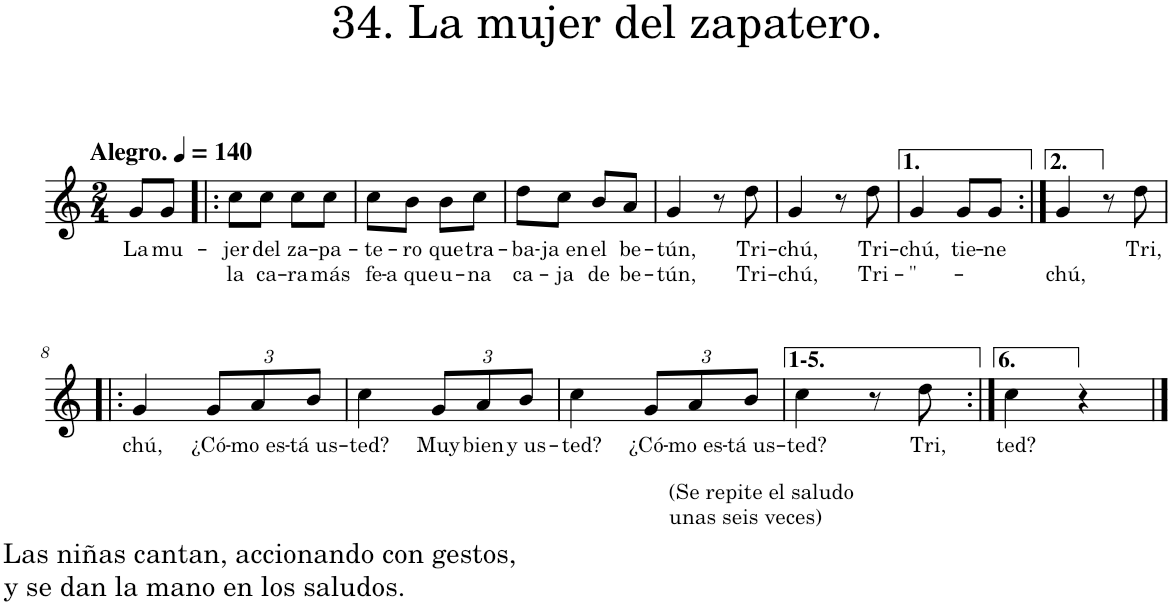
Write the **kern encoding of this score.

**kern	**text	**text
*part1	*part1	*part1
*staff1	*staff1	*staff1
*I"Piano	*	*
*I'Pno.	*	*
*clefG2	*	*
*k[]	*	*
*M2/4	*	*
*MM140	*	*
=	=	=
!LO:TX:a:B:t=Alegro.	!	!
!	!LO:LY:b	!
8g/L	La	.
!	!LO:LY:b	!
8g/J	mu-	.
=1!|:	=1!|:	=1!|:
!	!LO:LY:b	!LO:LY:b
8cc\L	-jer	la
!	!LO:LY:b	!LO:LY:b
8cc\J	del	ca-
!	!LO:LY:b	!LO:LY:b
8cc\L	za-	-ra
!	!LO:LY:b	!LO:LY:b
8cc\J	-pa-	más
=2	=2	=2
!	!LO:LY:b	!LO:LY:b
8cc\L	-te-	fe-
!	!LO:LY:b	!LO:LY:b
8b\J	-ro	-a que
!	!LO:LY:b	!LO:LY:b
8b\L	que	u-
!	!LO:LY:b	!LO:LY:b
8cc\J	tra-	-na
=3	=3	=3
!	!LO:LY:b	!LO:LY:b
8dd\L	-ba-	ca-
!	!LO:LY:b	!LO:LY:b
8cc\J	-ja en	-ja
!	!LO:LY:b	!LO:LY:b
8b/L	el	de
!	!LO:LY:b	!LO:LY:b
8a/J	be-	be-
=4	=4	=4
!	!LO:LY:b	!LO:LY:b
4g/	-tún,	-tún,
8r	.	.
!	!LO:LY:b	!LO:LY:b
8dd\	Tri-	Tri-
=5	=5	=5
!	!LO:LY:b	!LO:LY:b
4g/	-chú,	-chú,
8r	.	.
!	!LO:LY:b	!LO:LY:b
8dd\	Tri-	Tri-
=6	=6	=6
!	!LO:LY:b	!LO:LY:b
4g/	-chú,	-"-
!	!LO:LY:b	!
8g/L	tie-	.
!	!LO:LY:b	!
8g/J	-ne	.
=7:|!	=7:|!	=7:|!
!	!	!LO:LY:b
4g/	.	-chú,
8r	.	.
!	!LO:LY:b	!
8dd\	Tri,	.
!!LO:LB:g=z
=8!|:	=8!|:	=8!|:
!LO:TX:b:t=Las niñas cantan, accionando con gestos,	!	!
!LO:TX:b:t=y se dan la mano en los saludos.	!	!
!	!LO:LY:b	!
4g/	chú,	.
*Xbrackettup	*	*
!	!LO:LY:b	!
12g/L	¿Có-	.
!	!LO:LY:b	!
12a/	-mo es-	.
!	!LO:LY:b	!
12b/J	-tá us-	.
=9	=9	=9
!	!LO:LY:b	!
4cc\	-ted?	.
!	!LO:LY:b	!
12g/L	Muy	.
!	!LO:LY:b	!
12a/	bien	.
!	!LO:LY:b	!
12b/J	y us-	.
=10	=10	=10
!	!LO:LY:b	!
4cc\	-ted?	.
!	!LO:LY:b	!
12g/L	¿Có-	.
!	!LO:LY:b	!
12a/	-mo es-	.
!	!LO:LY:b	!
12b/J	-tá us-	.
=11	=11	=11
!LO:TX:b:t=(Se repite el saludo	!	!
!LO:TX:b:t=unas seis veces)	!	!
!	!LO:LY:b	!
4cc\	-ted?	.
8r	.	.
!	!LO:LY:b	!
8dd\	Tri,	.
=12:|!	=12:|!	=12:|!
!	!LO:LY:b	!
4cc\	ted?	.
4r	.	.
==	==	==
*-	*-	*-
